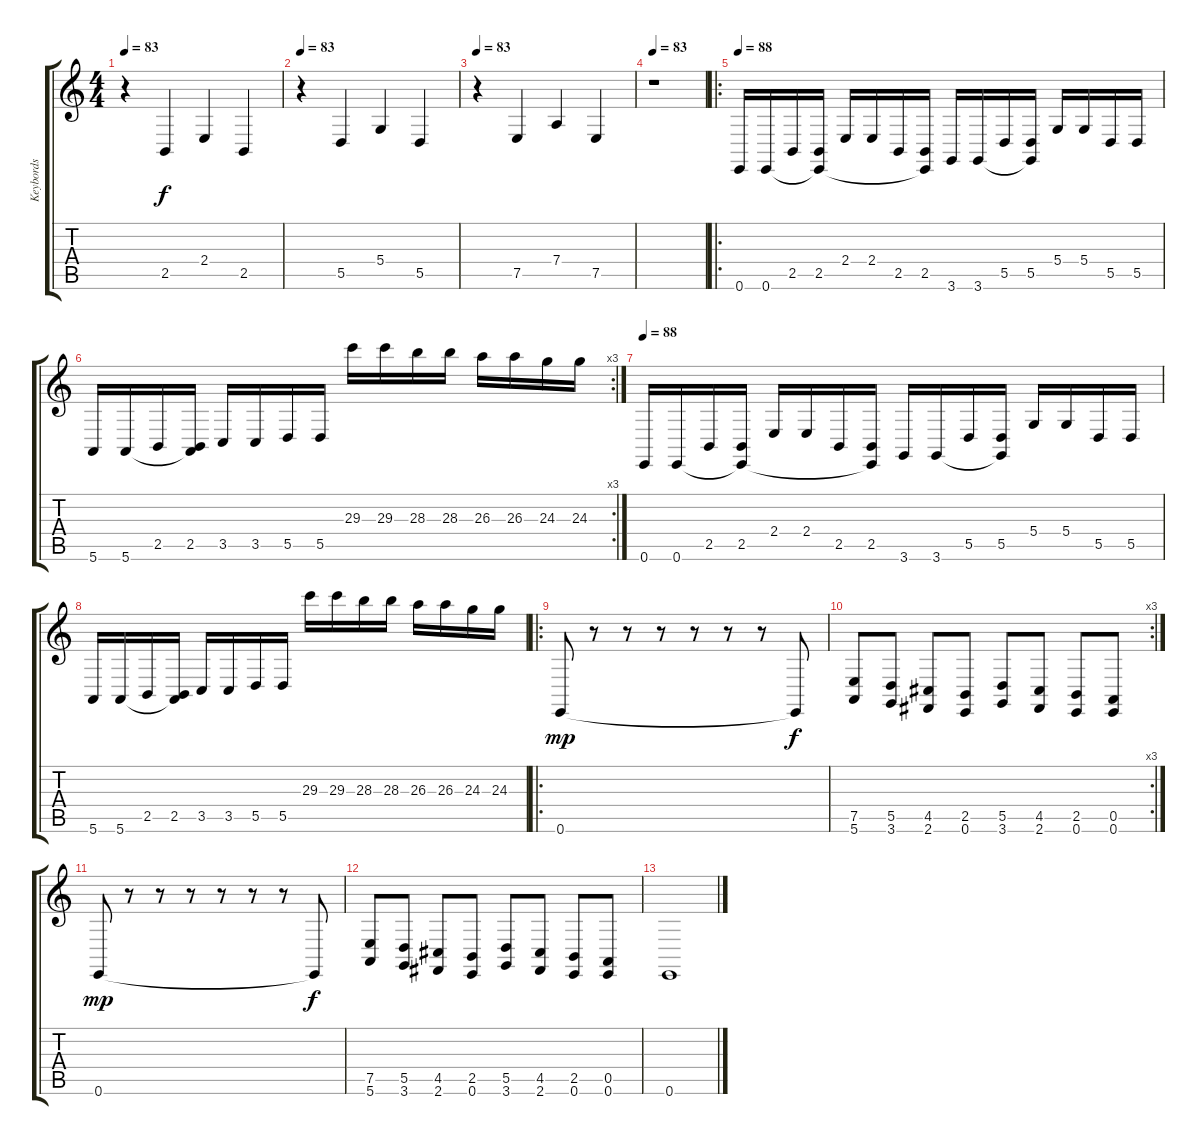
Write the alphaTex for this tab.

\track ("Keybords" "Keybords") {instrument stringensemble1}
\staff {score tabs}
\tuning (E4 B3 G3 D3 A2 E2) {hide}
\ts (4 4)
\tempo 83
\clef g2
\ks c
r.4{dy f} 2.5.4 2.4.4 2.5.4 |
\tempo 83
r.4 5.5.4 5.4.4 5.5.4 |
\tempo 83
r.4 7.5.4 7.4.4 7.5.4 |
\tempo 83
r.1 |
\ro
\tempo 88
0.6.16{instrument stringensemble1} 0.6.16 2.5.16 (2.5 0.6{t}).16 2.4.16 2.4.16 2.5.16 (2.5 0.6{t}).16 3.6.16 3.6.16 5.5.16 (5.5 3.6{t}).16 5.4.16 5.4.16 5.5.16 5.5.16 |
\rc 3
5.6.16 5.6.16 2.5.16 (2.5 5.6{t}).16 3.5.16 3.5.16 5.5.16 5.5.16 29.3.16 29.3.16 28.3.16 28.3.16 26.3.16 26.3.16 24.3.16 24.3.16 |
\tempo 88
0.6.16{instrument stringensemble1} 0.6.16 2.5.16 (2.5 0.6{t}).16 2.4.16 2.4.16 2.5.16 (2.5 0.6{t}).16 3.6.16 3.6.16 5.5.16 (5.5 3.6{t}).16 5.4.16 5.4.16 5.5.16 5.5.16 |
5.6.16 5.6.16 2.5.16 (2.5 5.6{t}).16 3.5.16 3.5.16 5.5.16 5.5.16 29.3.16 29.3.16 28.3.16 28.3.16 26.3.16 26.3.16 24.3.16 24.3.16 |
\ro
0.6.8{dy mp} r.8 r.8 r.8 r.8 r.8 r.8 0.6{t}.8{dy f} |
\rc 3
(7.5 5.6).8 (5.5 3.6).8 (4.5 2.6).8 (2.5 0.6).8 (5.5 3.6).8 (4.5 2.6).8 (2.5 0.6).8 (0.5 0.6).8 |
0.6.8{dy mp} r.8 r.8 r.8 r.8 r.8 r.8 0.6{t}.8{dy f} |
(7.5 5.6).8 (5.5 3.6).8 (4.5 2.6).8 (2.5 0.6).8 (5.5 3.6).8 (4.5 2.6).8 (2.5 0.6).8 (0.5 0.6).8 |
0.6.1{volume 0}
